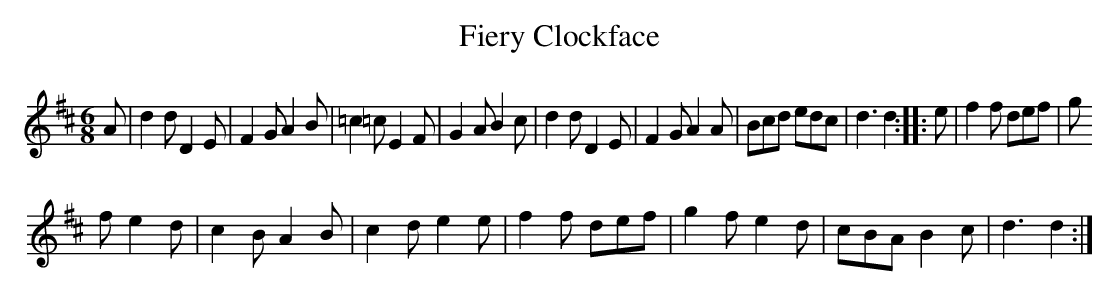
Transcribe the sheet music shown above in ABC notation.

X:1
T:Fiery Clockface
M:6/8
L:1/8
K:D
A|d2dD2E|F2GA2B|=c2=cE2F|G2AB2c|d2dD2E|F2GA2A|Bcd edc|d3d2:|:e|f2f def|g
2fe2d|c2BA2B|c2de2e|f2f def|g2fe2d|cBAB2c|d3d2:|
